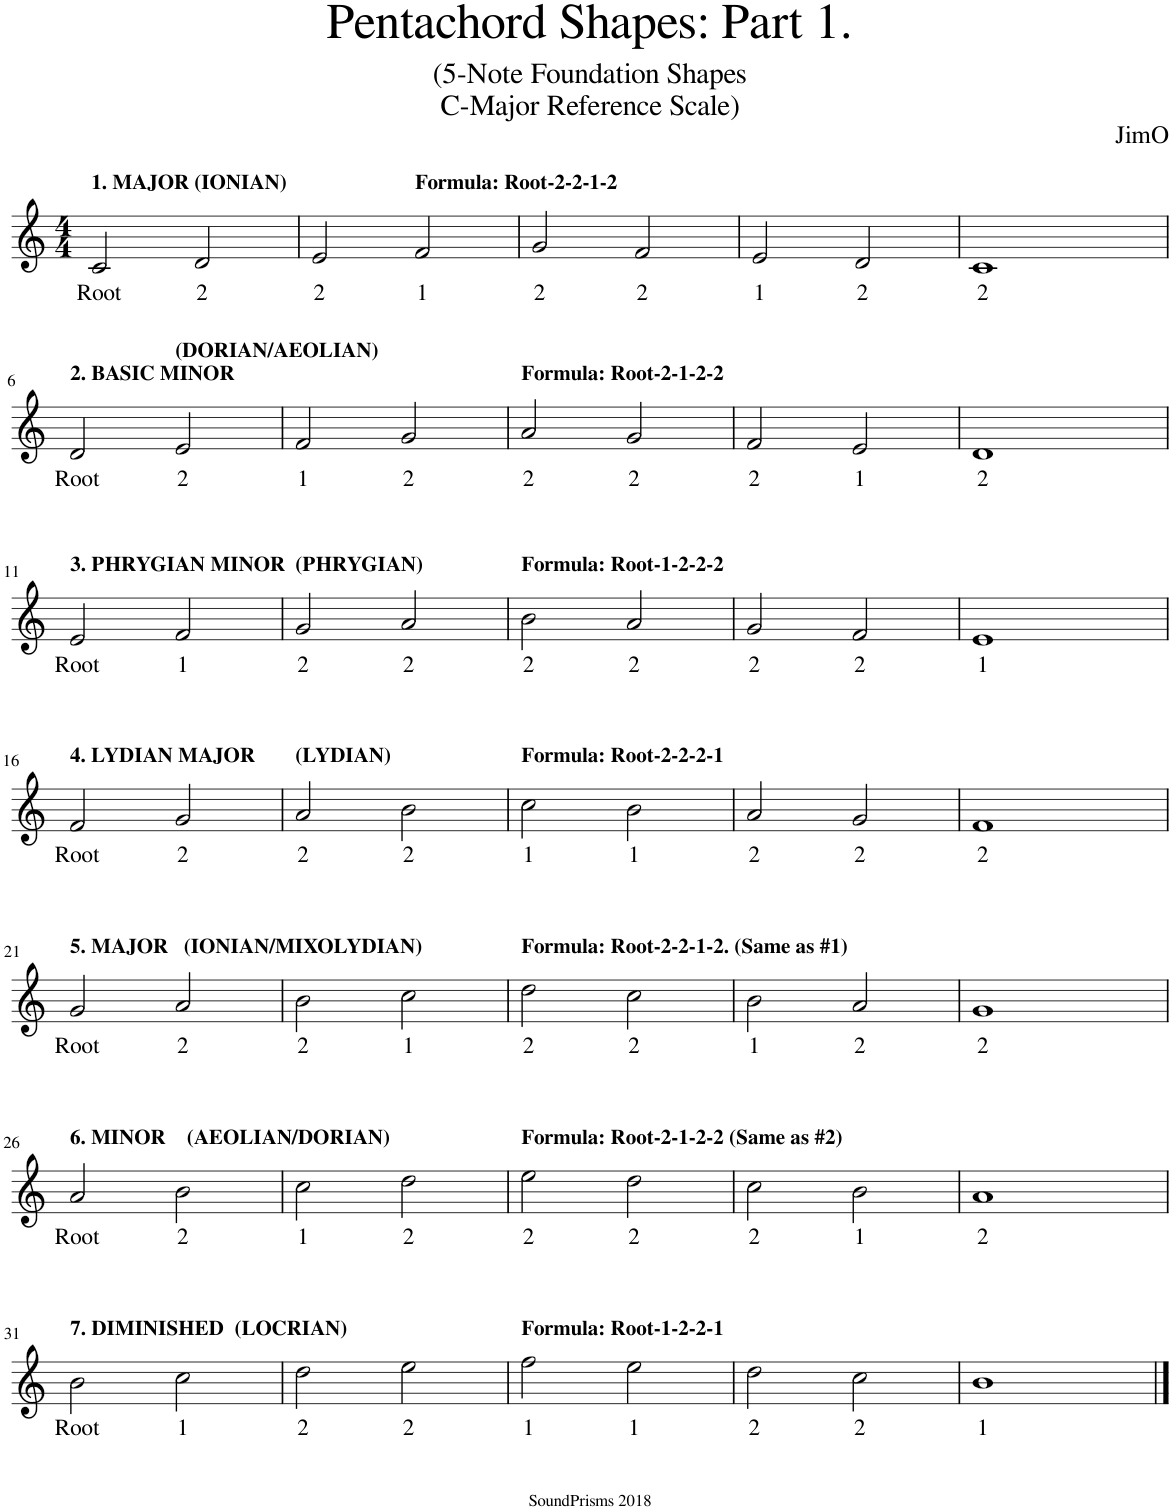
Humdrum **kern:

**kern	**text
*part1	*part1
*staff1	*staff1
*I"Piano	*
*I'Pno.	*
*clefG2	*
*k[]	*
*M4/4	*
=1	=1
!LO:TX:a:B:t=1. MAJOR	!
!	!LO:LY:b
2c/	Root
!LO:TX:a:B:t=(IONIAN)	!
!	!LO:LY:b
2d/	2
=2	=2
!	!LO:LY:b
2e/	2
!LO:TX:a:B:t=Formula&colon; Root-2-2-1-2	!
!	!LO:LY:b
2f/	1
=3	=3
!	!LO:LY:b
2g/	2
!	!LO:LY:b
2f/	2
=4	=4
!	!LO:LY:b
2e/	1
!	!LO:LY:b
2d/	2
=5	=5
!	!LO:LY:b
1c	2
!!LO:LB:g=z
=6	=6
!LO:TX:a:B:t=2. BASIC MINOR	!
!	!LO:LY:b
2d/	Root
!LO:TX:a:B:t=(DORIAN/AEOLIAN)	!
!	!LO:LY:b
2e/	2
=7	=7
!	!LO:LY:b
2f/	1
!	!LO:LY:b
2g/	2
=8	=8
!LO:TX:a:B:t=Formula&colon; Root-2-1-2-2	!
!	!LO:LY:b
2a/	2
!	!LO:LY:b
2g/	2
=9	=9
!	!LO:LY:b
2f/	2
!	!LO:LY:b
2e/	1
=10	=10
!	!LO:LY:b
1d	2
!!LO:LB:g=z
=11	=11
!LO:TX:a:B:t=3. PHRYGIAN MINOR	!
!	!LO:LY:b
2e/	Root
!	!LO:LY:b
2f/	1
=12	=12
!LO:TX:a:B:t=(PHRYGIAN)	!
!	!LO:LY:b
2g/	2
!	!LO:LY:b
2a/	2
=13	=13
!LO:TX:a:B:t=Formula&colon; Root-1-2-2-2	!
!	!LO:LY:b
2b\	2
!	!LO:LY:b
2a/	2
=14	=14
!	!LO:LY:b
2g/	2
!	!LO:LY:b
2f/	2
=15	=15
!	!LO:LY:b
1e	1
!!LO:LB:g=z
=16	=16
!LO:TX:a:B:t=4. LYDIAN MAJOR	!
!	!LO:LY:b
2f/	Root
!	!LO:LY:b
2g/	2
=17	=17
!LO:TX:a:B:t=(LYDIAN)	!
!	!LO:LY:b
2a/	2
!	!LO:LY:b
2b\	2
=18	=18
!LO:TX:a:B:t=Formula&colon; Root-2-2-2-1	!
!	!LO:LY:b
2cc\	1
!	!LO:LY:b
2b\	1
=19	=19
!	!LO:LY:b
2a/	2
!	!LO:LY:b
2g/	2
=20	=20
!	!LO:LY:b
1f	2
!!LO:LB:g=z
=21	=21
!LO:TX:a:B:t=5. MAJOR   (IONIAN/MIXOLYDIAN)	!
!	!LO:LY:b
2g/	Root
!	!LO:LY:b
2a/	2
=22	=22
!	!LO:LY:b
2b\	2
!	!LO:LY:b
2cc\	1
=23	=23
!LO:TX:a:B:t=Formula&colon; Root-2-2-1-2. (Same as #1)	!
!	!LO:LY:b
2dd\	2
!	!LO:LY:b
2cc\	2
=24	=24
!	!LO:LY:b
2b\	1
!	!LO:LY:b
2a/	2
=25	=25
!	!LO:LY:b
1g	2
!!LO:LB:g=z
=26	=26
!LO:TX:a:B:t=6. MINOR    (AEOLIAN/DORIAN)	!
!	!LO:LY:b
2a/	Root
!	!LO:LY:b
2b\	2
=27	=27
!	!LO:LY:b
2cc\	1
!	!LO:LY:b
2dd\	2
=28	=28
!LO:TX:a:B:t=Formula&colon; Root-2-1-2-2 (Same as #2)	!
!	!LO:LY:b
2ee\	2
!	!LO:LY:b
2dd\	2
=29	=29
!	!LO:LY:b
2cc\	2
!	!LO:LY:b
2b\	1
=30	=30
!	!LO:LY:b
1a	2
!!LO:LB:g=z
=31	=31
!LO:TX:a:B:t=7. DIMINISHED  (LOCRIAN)	!
!	!LO:LY:b
2b\	Root
!	!LO:LY:b
2cc\	1
=32	=32
!	!LO:LY:b
2dd\	2
!	!LO:LY:b
2ee\	2
=33	=33
!LO:TX:a:B:t=Formula&colon; Root-1-2-2-1	!
!	!LO:LY:b
2ff\	1
!	!LO:LY:b
2ee\	1
=34	=34
!	!LO:LY:b
2dd\	2
!	!LO:LY:b
2cc\	2
=35	=35
!	!LO:LY:b
1b	1
==	==
*-	*-
